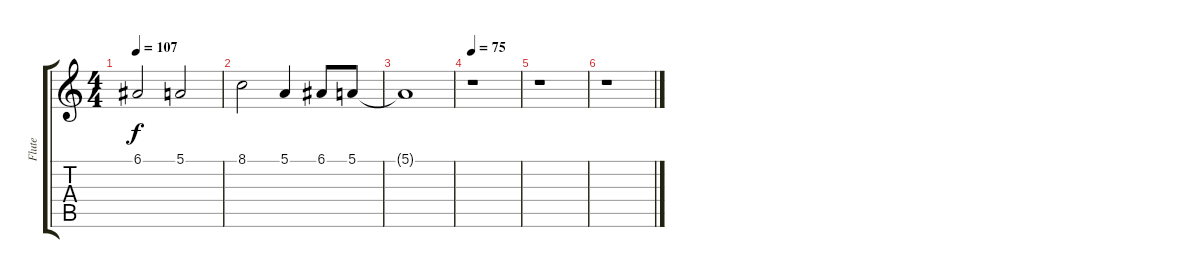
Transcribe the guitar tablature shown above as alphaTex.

\track ("Flute" "Flute") {instrument flute}
\staff {score tabs}
\tuning (E4 B3 G3 D3 A2 E2) {hide}
\ts (4 4)
\tempo 107
\clef g2
\ks c
6.1.2{dy f} 5.1.2 |
8.1.2 5.1.4 6.1.8 5.1.8 |
5.1{t}.1 |
\tempo 75
r.1 |
r.1 |
r.1
